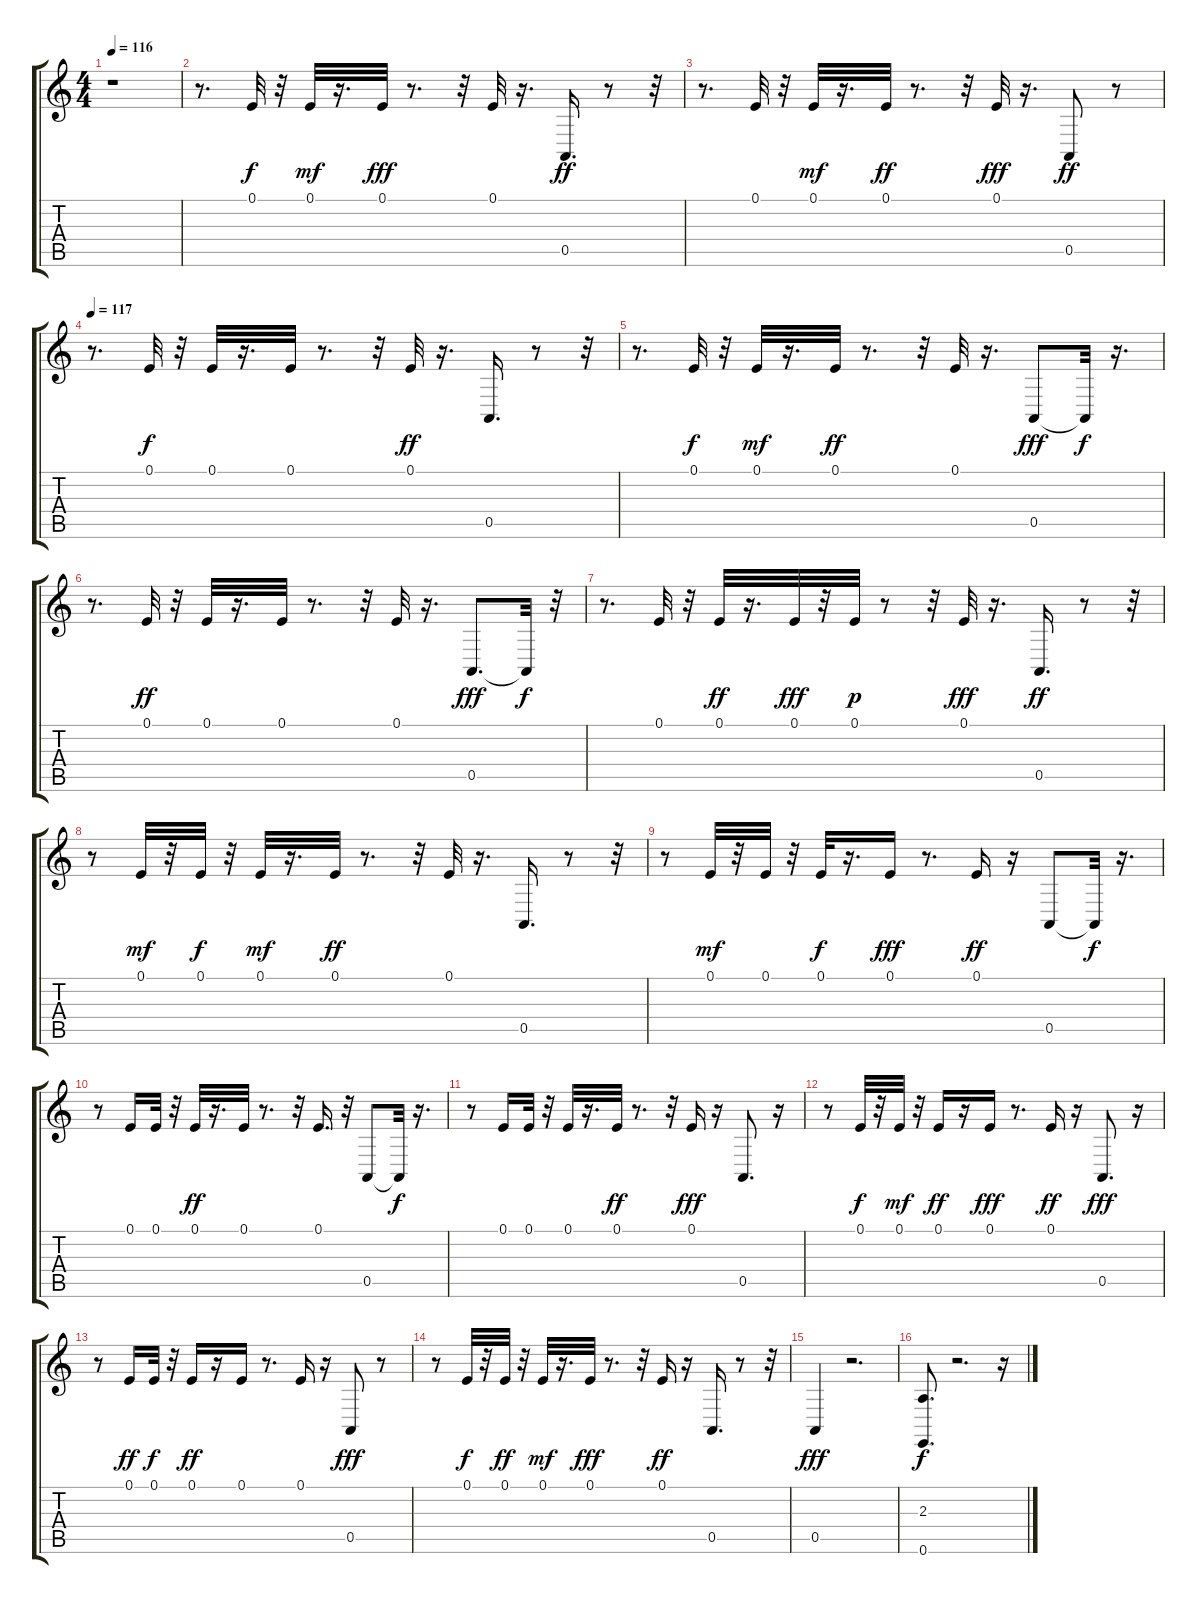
\track "" {instrument acousticgrandpiano}
\staff {score tabs}
\tuning (E4 B3 G3 D3 A2 E2) {hide}
\ts (4 4)
\tempo 116
\clef g2
\ks c
r.1{dy fff} |
r.8{d} 0.1.32{dy f} r.32 0.1.32{dy mf} r.16{d} 0.1.32{dy fff} r.8{d} r.32 0.1.32 r.16{d} 0.5.16{d dy ff} r.8 r.32 |
r.8{d} 0.1.32 r.32 0.1.32{dy mf} r.16{d} 0.1.32{dy ff} r.8{d} r.32 0.1.32{dy fff} r.16{d} 0.5.8{dy ff} r.8 |
\tempo 117
r.8{d} 0.1.32{dy f} r.32 0.1.32 r.16{d} 0.1.32 r.8{d} r.32 0.1.32{dy ff} r.16{d} 0.5.16{d} r.8 r.32 |
r.8{d} 0.1.32{dy f} r.32 0.1.32{dy mf} r.16{d} 0.1.32{dy ff} r.8{d} r.32 0.1.32 r.16{d} 0.5.8{dy fff} 0.5{t}.32{dy f} r.16{d} |
r.8{d} 0.1.32{dy ff} r.32 0.1.32 r.16{d} 0.1.32 r.8{d} r.32 0.1.32 r.16{d} 0.5.8{d dy fff} 0.5{t}.32{dy f} r.32 |
r.8{d} 0.1.32 r.32 0.1.32{dy ff} r.16{d} 0.1.32{dy fff} r.32 0.1.32{dy p} r.8 r.32 0.1.32{dy fff} r.16{d} 0.5.16{d dy ff} r.8 r.32 |
r.8 0.1.32{dy mf} r.32 0.1.32{dy f} r.32 0.1.32{dy mf} r.16{d} 0.1.32{dy ff} r.8{d} r.32 0.1.32 r.16{d} 0.5.16{d} r.8 r.32 |
r.8 0.1.32{dy mf} r.32 0.1.32 r.32 0.1.32{dy f} r.16{d} 0.1.16{dy fff} r.8{d} 0.1.16{dy ff} r.16 0.5.8 0.5{t}.32{dy f} r.16{d} |
r.8 0.1.16 0.1.32 r.32 0.1.32{dy ff} r.16{d} 0.1.32 r.8{d} r.32 0.1.16{d} r.32 0.5.8 0.5{t}.32{dy f} r.16{d} |
r.8 0.1.16 0.1.32 r.32 0.1.32 r.16{d} 0.1.32{dy ff} r.8{d} r.32 0.1.16{dy fff} r.16 0.5.8{d} r.16 |
r.8 0.1.32{dy f} r.32 0.1.32{dy mf} r.32 0.1.16{dy ff} r.16 0.1.16{dy fff} r.8{d} 0.1.16{dy ff} r.16 0.5.8{d dy fff} r.16 |
r.8 0.1.16{dy ff} 0.1.32{dy f} r.32 0.1.16{dy ff} r.16 0.1.16 r.8{d} 0.1.16 r.16 0.5.8{dy fff} r.8 |
r.8 0.1.32{dy f} r.32 0.1.32{dy ff} r.32 0.1.32{dy mf} r.16{d} 0.1.32{dy fff} r.8{d} r.32 0.1.16{dy ff} r.16 0.5.16{d} r.8 r.32 |
0.5.4{dy fff} r.2{d} |
(2.3 0.6).8{d dy f} r.2{d} r.16
